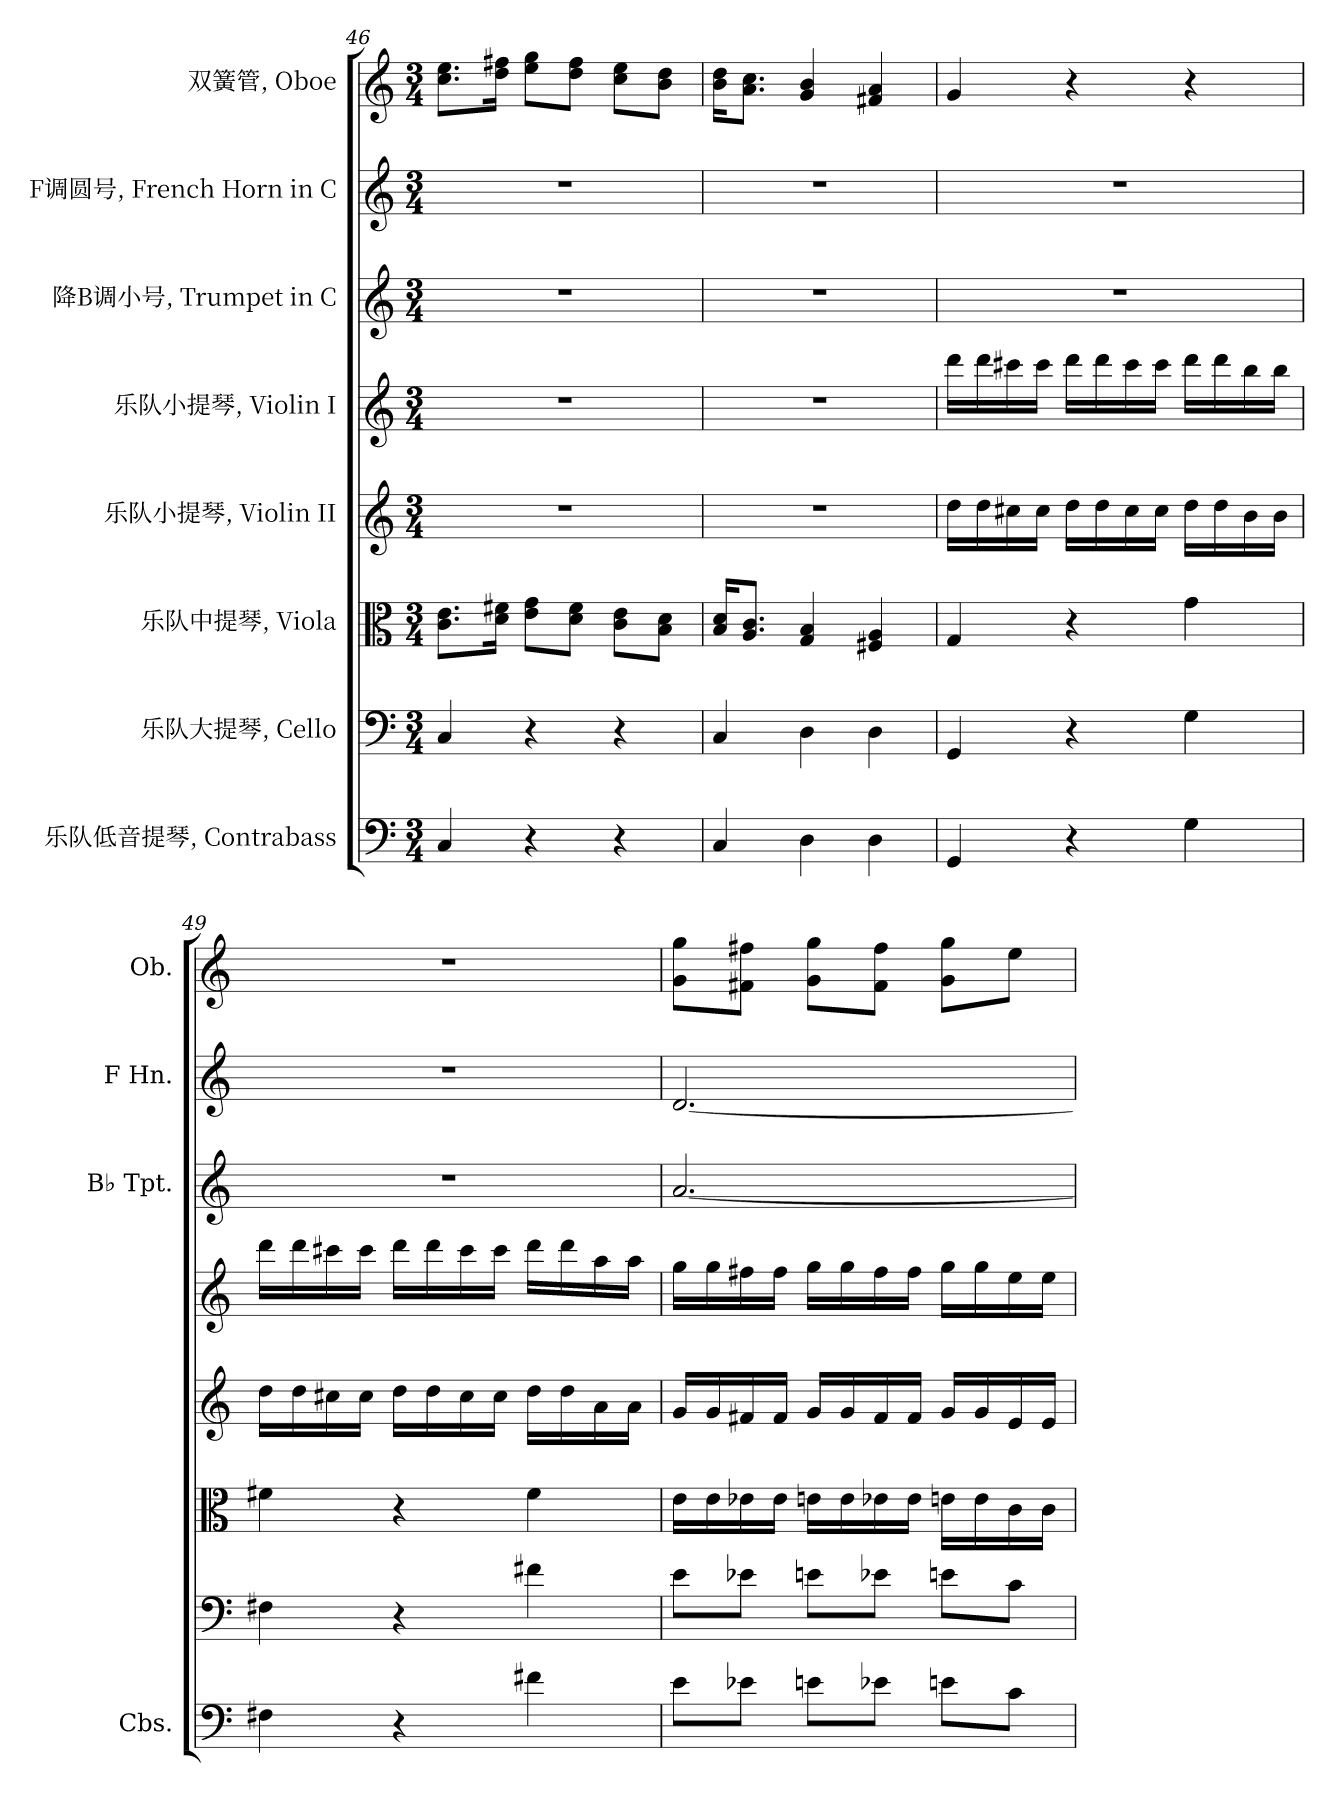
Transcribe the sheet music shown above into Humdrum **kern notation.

**kern	**kern	**kern	**kern	**kern	**kern	**kern	**kern
*part8	*part7	*part6	*part5	*part4	*part3	*part2	*part1
*staff8	*staff7	*staff6	*staff5	*staff4	*staff3	*staff2	*staff1
*I"乐队低音提琴, Contrabass	*I"乐队大提琴, Cello	*I"乐队中提琴, Viola	*I"乐队小提琴, Violin II	*I"乐队小提琴, Violin I	*I"降B调小号, Trumpet in C	*I"F调圆号, French Horn in C	*I"双簧管, Oboe
*I'Cbs.	*	*	*	*	*I'B♭ Tpt.	*I'F Hn.	*I'Ob.
!!LO:PB:g=z
*clefF4	*clefF4	*clefC3	*clefG2	*clefG2	*clefG2	*clefG2	*clefG2
*ITrd7c12	*	*	*	*	*ITrd1c2	*ITrd4c7	*
*k[]	*k[]	*k[]	*k[]	*k[]	*k[b-e-]	*k[b-]	*k[]
*M3/4	*M3/4	*M3/4	*M3/4	*M3/4	*M3/4	*M3/4	*M3/4
=46	=46	=46	=46	=46	=46	=46	=46
4CC/	4C/	8.c\ 8.e\L	2.r	2.r	2.r	2.r	8.cc\ 8.ee\L
.	.	16d\ 16f#X\Jk	.	.	.	.	16dd\ 16ff#X\Jk
4r	4r	8e\ 8g\L	.	.	.	.	8ee\ 8gg\L
.	.	8d\ 8f#\J	.	.	.	.	8dd\ 8ff#\J
4r	4r	8c\ 8e\L	.	.	.	.	8cc\ 8ee\L
.	.	8B\ 8d\J	.	.	.	.	8b\ 8dd\J
=47	=47	=47	=47	=47	=47	=47	=47
4CC/	4C/	16B/ 16d/KL	2.r	2.r	2.r	2.r	16b\ 16dd\KL
.	.	8.A/ 8.c/J	.	.	.	.	8.a\ 8.cc\J
4DD\	4D\	4G/ 4B/	.	.	.	.	4g/ 4b/
4DD\	4D\	4F#X/ 4A/	.	.	.	.	4f#X/ 4a/
=48	=48	=48	=48	=48	=48	=48	=48
4GGG/	4GG/	4G/	16dd\LL	16ddd\LL	2.r	2.r	4g/
.	.	.	16dd\	16ddd\	.	.	.
.	.	.	16cc#X\	16ccc#X\	.	.	.
.	.	.	16cc#\JJ	16ccc#\JJ	.	.	.
4r	4r	4r	16dd\LL	16ddd\LL	.	.	4r
.	.	.	16dd\	16ddd\	.	.	.
.	.	.	16cc#\	16ccc#\	.	.	.
.	.	.	16cc#\JJ	16ccc#\JJ	.	.	.
4GG\	4G\	4g\	16dd\LL	16ddd\LL	.	.	4r
.	.	.	16dd\	16ddd\	.	.	.
.	.	.	16b\	16bb\	.	.	.
.	.	.	16b\JJ	16bb\JJ	.	.	.
!!LO:PB:g=z
=49	=49	=49	=49	=49	=49	=49	=49
4FF#X\	4F#X\	4f#X\	16dd\LL	16ddd\LL	2.r	2.r	2.r
.	.	.	16dd\	16ddd\	.	.	.
.	.	.	16cc#X\	16ccc#X\	.	.	.
.	.	.	16cc#\JJ	16ccc#\JJ	.	.	.
4r	4r	4r	16dd\LL	16ddd\LL	.	.	.
.	.	.	16dd\	16ddd\	.	.	.
.	.	.	16cc#\	16ccc#\	.	.	.
.	.	.	16cc#\JJ	16ccc#\JJ	.	.	.
4F#X\	4f#X\	4f#\	16dd\LL	16ddd\LL	.	.	.
.	.	.	16dd\	16ddd\	.	.	.
.	.	.	16a\	16aa\	.	.	.
.	.	.	16a\JJ	16aa\JJ	.	.	.
=50	=50	=50	=50	=50	=50	=50	=50
8E\L	8e\L	16e\LL	16g/LL	16gg\LL	[2.g/	[2.G/	8g\ 8gg\L
.	.	16e\	16g/	16gg\	.	.	.
8E-X\J	8e-X\J	16e-X\	16f#X/	16ff#X\	.	.	8f#X\ 8ff#X\J
.	.	16e-\JJ	16f#/JJ	16ff#\JJ	.	.	.
8En\L	8en\L	16en\LL	16g/LL	16gg\LL	.	.	8g\ 8gg\L
.	.	16e\	16g/	16gg\	.	.	.
8E-X\J	8e-X\J	16e-X\	16f#/	16ff#\	.	.	8f#\ 8ff#\J
.	.	16e-\JJ	16f#/JJ	16ff#\JJ	.	.	.
8En\L	8en\L	16en\LL	16g/LL	16gg\LL	.	.	8g\ 8gg\L
.	.	16e\	16g/	16gg\	.	.	.
8C\J	8c\J	16c\	16e/	16ee\	.	.	8ee\J
.	.	16c\JJ	16e/JJ	16ee\JJ	.	.	.
=	=	=	=	=	=	=	=
*-	*-	*-	*-	*-	*-	*-	*-
